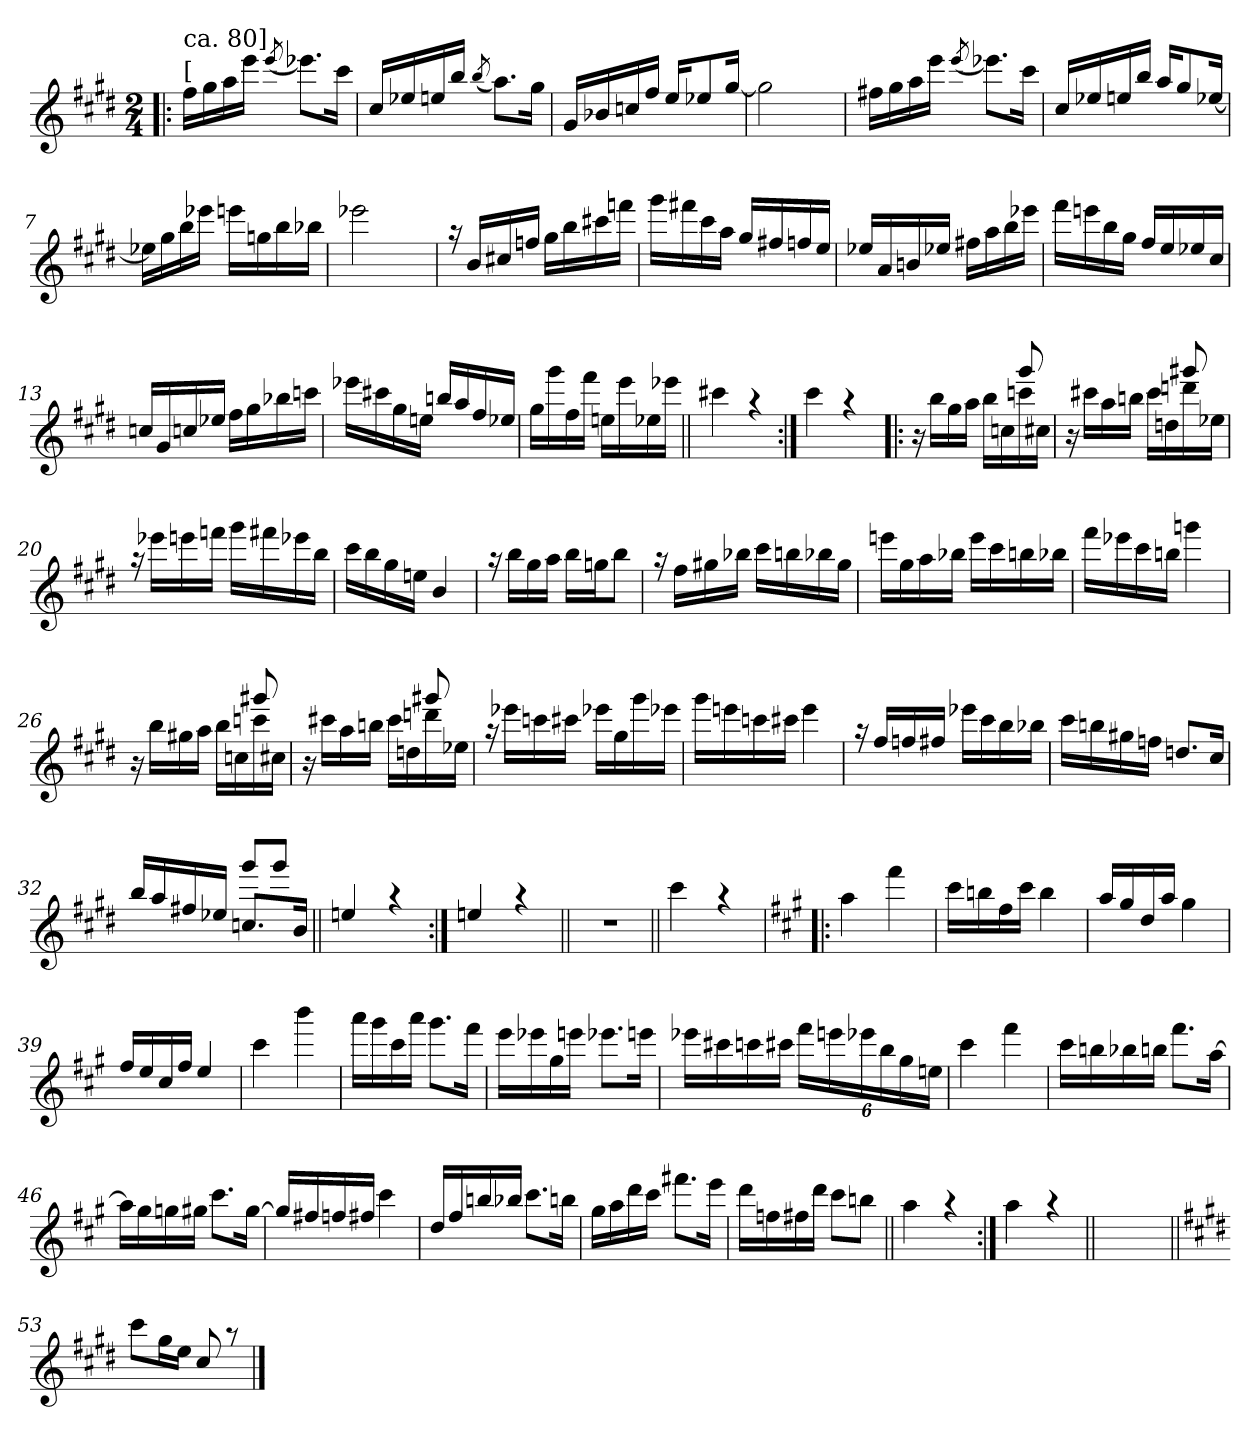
**kern
*part1
*staff1
*clefG2
*k[f#c#g#d#]
*E:
*M2/4
=1!|:
*^
!LO:TX:a:t=[	!
!LO:TX:a:t=ca. 80]	!
16ff#\LL	4ryy
16gg#\	.
16aa\	.
16eee\JJ	.
(<8qeee/	.
8.eee-X\L)	4ryy
16ccc#\Jk	.
=2	=2
16cc#/LL	4ryy
16ee-X/	.
16een/	.
16bb/JJ	.
(<8qbb/	.
8.aa\L)	4ryy
16gg#\Jk	.
=3	=3
16g#/LL	4ryy
16b-X/	.
16ccn/	.
16ff#/JJ	.
16ee/KL	4ryy
8ee-X/	.
[>16gg#/Jk	.
=4	=4
2gg#\]	4ryy
.	4ryy
!!LO:LB:g=z	!!
=5	=5
16ff#X\LL	4ryy
16gg#\	.
16aa\	.
16eee\JJ	.
(<8qeee/	.
8.eee-X\L)	4ryy
16ccc#\Jk	.
=6	=6
16cc#/LL	4ryy
16ee-X/	.
16een/	.
16bb/JJ	.
16aa/KL	4ryy
8gg#/	.
[>16ee-X/Jk	.
=7	=7
16ee-X\LL]	4ryy
16gg#\	.
16bb\	.
16eee-X\JJ	.
16eeen\LL	4ryy
16ggn\	.
16bb\	.
16bb-X\JJ	.
=8	=8
2eee-X\	4ryy
.	4ryy
!!LO:LB:g=z	!!
=9	=9
16raa	2ryy
16b/LL	.
16cc#X/	.
16ffn/JJ	.
16gg#\LL	.
16bb\	.
16ccc#X\	.
16fffn\JJ	.
=10	=10
16ggg#\LL	4ryy
16fff#X\	.
16ccc#\	.
16aa\JJ	.
16gg#/LL	4ryy
16ff#X/	.
16ffn/	.
16ee/JJ	.
=11	=11
16ee-X/LL	4ryy
16a/	.
16bn/	.
16ee-X/JJ	.
16ff#X\LL	4ryy
16aa\	.
16bb\	.
16eee-X\JJ	.
=12	=12
16fff#\LL	4ryy
16eeen\	.
16bb\	.
16gg#\JJ	.
16ff#/LL	4ryy
16ee/	.
16ee-X/	.
16cc#/JJ	.
!!LO:LB:g=z	!!
=13	=13
16ccn/LL	4ryy
16g#/	.
16ccn/	.
16ee-X/JJ	.
16ff#\LL	4ryy
16gg#\	.
16bb-X\	.
16cccn\JJ	.
=14	=14
16eee-X\LL	4ryy
16ccc#X\	.
16gg#\	.
16een\JJ	.
16bbn/LL	4ryy
16aa/	.
16ff#/	.
16ee-X/JJ	.
=15	=15
16gg#\LL	8ryy
16ggg#\	.
16ff#\	8ryy
16fff#\JJ	.
16een\LL	8ryy
16eee\	.
16ee-X\	8ryy
16eee-X\JJ	.
!!LO:LB:g=z	!!
=16||	=16||
4ccc#X\	4ryy
4raa	4ryy
=17:|!	=17:|!
4ccc#\	4ryy
4raa	4ryy
=18!|:	=18!|:
*	*^
16r	4.ryy	4.ryy
16bb\LL	.	.
16gg#\	.	.
16aa\JJ	.	.
16bb\LL	.	.
16ccn\	.	.
16cccn\	8ryy	8ggg#!/
16cc#X\JJ	.	.
=19	=19	=19
16r	4.ryy	4.ryy
16ccc#X\LL	.	.
16aa\	.	.
16bbn\JJ	.	.
16ccc#\LL	.	.
16ddn\	.	.
16dddn\	8ryy	8ggg#X!/
16ee-X\JJ	.	.
*	*v	*v
!!LO:LB:g=z
=20	=20
16raa	2ryy
16eee-X\LL	.
16eeen\	.
16fffn\JJ	.
16ggg#\LL	.
16fff#X\	.
16eee-X\	.
16bb\JJ	.
=21	=21
16ccc#\LL	4ryy
16bb\	.
16gg#\	.
16een\JJ	.
4b/	4ryy
=22	=22
16raa	4ryy
16bb\LL	.
16gg#\	.
16aa\JJ	.
16bb\LL	4ryy
16ggn\J	.
8bb\J	.
=23	=23
16raa	4ryy
16ff#\LL	.
16gg#X\	.
16bb-X\JJ	.
16ccc#\LL	4ryy
16bbn\	.
16bb-X\	.
16gg#\JJ	.
!!LO:LB:g=z	!!
=24	=24
16eeen\LL	4ryy
16gg#\	.
16aa\	.
16bb-X\JJ	.
16eee\LL	4ryy
16ccc#\	.
16bbn\	.
16bb-X\JJ	.
=25	=25
16fff#\LL	4ryy
16eee-X\	.
16ccc#\	.
16bbn\JJ	.
4gggn\	4ryy
=26	=26
*	*^
16r	4.ryy	4.ryy
16bb\LL	.	.
16gg#X\	.	.
16aa\JJ	.	.
16bb\LL	.	.
16ccn\	.	.
16cccn\	8ryy	8ggg#X!/
16cc#X\JJ	.	.
=27	=27	=27
16r	4.ryy	4.ryy
16ccc#X\LL	.	.
16aa\	.	.
16bbn\JJ	.	.
16ccc#\LL	.	.
16ddn\	.	.
16dddn\	8ryy	8ggg#X!/
16ee-X\JJ	.	.
*	*v	*v
!!LO:LB:g=z
=28	=28
16raa	4ryy
16eee-X\LL	.
16cccn\	.
16ccc#X\JJ	.
16eee-X\LL	4ryy
16gg#\	.
16ggg#\	.
16eee-X\JJ	.
=29	=29
16ggg#\LL	4ryy
16eeen\	.
16cccn\	.
16ccc#X\JJ	.
4eee\	4ryy
=30	=30
16raa	4ryy
16ff#/LL	.
16ffn/	.
16ff#X/JJ	.
16eee-X\LL	4ryy
16ccc#\	.
16bb\	.
16bb-X\JJ	.
=31	=31
16ccc#\LL	4ryy
16bbn\	.
16gg#X\	.
16ffn\JJ	.
8.ddn/L	4ryy
16cc#/Jk	.
!!LO:PB:g=z	!!
=32	=32
*	*^
16bb/LL	4ryy	4ryy
16aa/	.	.
16ff#X/	.	.
16ee-X/JJ	.	.
8.ccn/L	8ryy	8ggg#!/L
.	8ryy	8ggg#!/J
16b/Jk	.	.
*	*v	*v
=33||	=33||
4een/	4ryy
4raa	4ryy
=34:|!	=34:|!
4een/	4ryy
4raa	4ryy
*v	*v
=34X341||
2r
=35||
*^
4ccc#\	4ryy
4raa	4ryy
!!LO:LB:g=z	!!
=36!|:	=36!|:
*k[f#c#g#]	*
*A:	*
4aa\	4ryy
4fff#\	4ryy
=37	=37
16ccc#\LL	2ryy
16bbn\	.
16ff#\	.
16ccc#\JJ	.
4bb\	.
=38	=38
16aa/LL	4ryy
16gg#/	.
16dd/	.
16aa/JJ	.
4gg#\	4ryy
=39	=39
16ff#/LL	4ryy
16ee/	.
16cc#/	.
16ff#/JJ	.
4ee/	4ryy
=40	=40
4ccc#\	4ryy
4bbb\	4ryy
!!LO:LB:g=z	!!
=41	=41
16aaa\LL	4ryy
16ggg#\	.
16ccc#\	.
16aaa\JJ	.
8.ggg#\L	4ryy
16fff#\Jk	.
=42	=42
16eee\LL	4ryy
16eee-X\	.
16gg#\	.
16eeen\JJ	.
8.eee-X\L	4ryy
16eeen\Jk	.
=43	=43
16eee-X\LL	4ryy
16ccc#X\	.
16cccn\	.
16ccc#X\JJ	.
24fff#\LL	4ryy
24eeen\	.
24eee-X\	.
24bb\	.
24gg#\	.
24een\JJ	.
=44	=44
4ccc#\	4ryy
4fff#\	4ryy
!!LO:LB:g=z	!!
=45	=45
16ccc#\LL	4ryy
16bbn\	.
16bb-X\	.
16bbn\JJ	.
8.fff#\L	4ryy
[<16aa\Jk	.
=46	=46
16aa\LL]	4ryy
16gg#\	.
16ggn\	.
16gg#X\JJ	.
8.ccc#\L	4ryy
[<16gg#\Jk	.
=47	=47
16gg#/LL]	4ryy
16ff#X/	.
16ffn/	.
16ff#X/JJ	.
4ccc#\	4ryy
=48	=48
16dd/LL	4ryy
16ff#/	.
16bbn/	.
16bb-X/JJ	.
8.ccc#\L	4ryy
16bbn\Jk	.
=49	=49
16gg#\LL	4ryy
16aa\	.
16ddd\	.
16ccc#\JJ	.
8.fff#X\L	4ryy
16eee\Jk	.
!!LO:LB:g=z	!!
=50	=50
16ddd\LL	4ryy
16ffn\	.
16ff#X\	.
16ddd\JJ	.
8ccc#\L	8ryy
8bbn\J	8ryy
=51||	=51||
4aa\	4ryy
4raa	4ryy
=52:|!	=52:|!
4aa\	4ryy
4raa	4ryy
*v	*v
=52X522||
2ryy
=53||
*k[f#c#g#d#]
*E:
*^
8ccc#\L	2ryy
16gg#\L	.
16ee\JJ	.
8cc#/	.
8raa	.
*v	*v
==
*-
